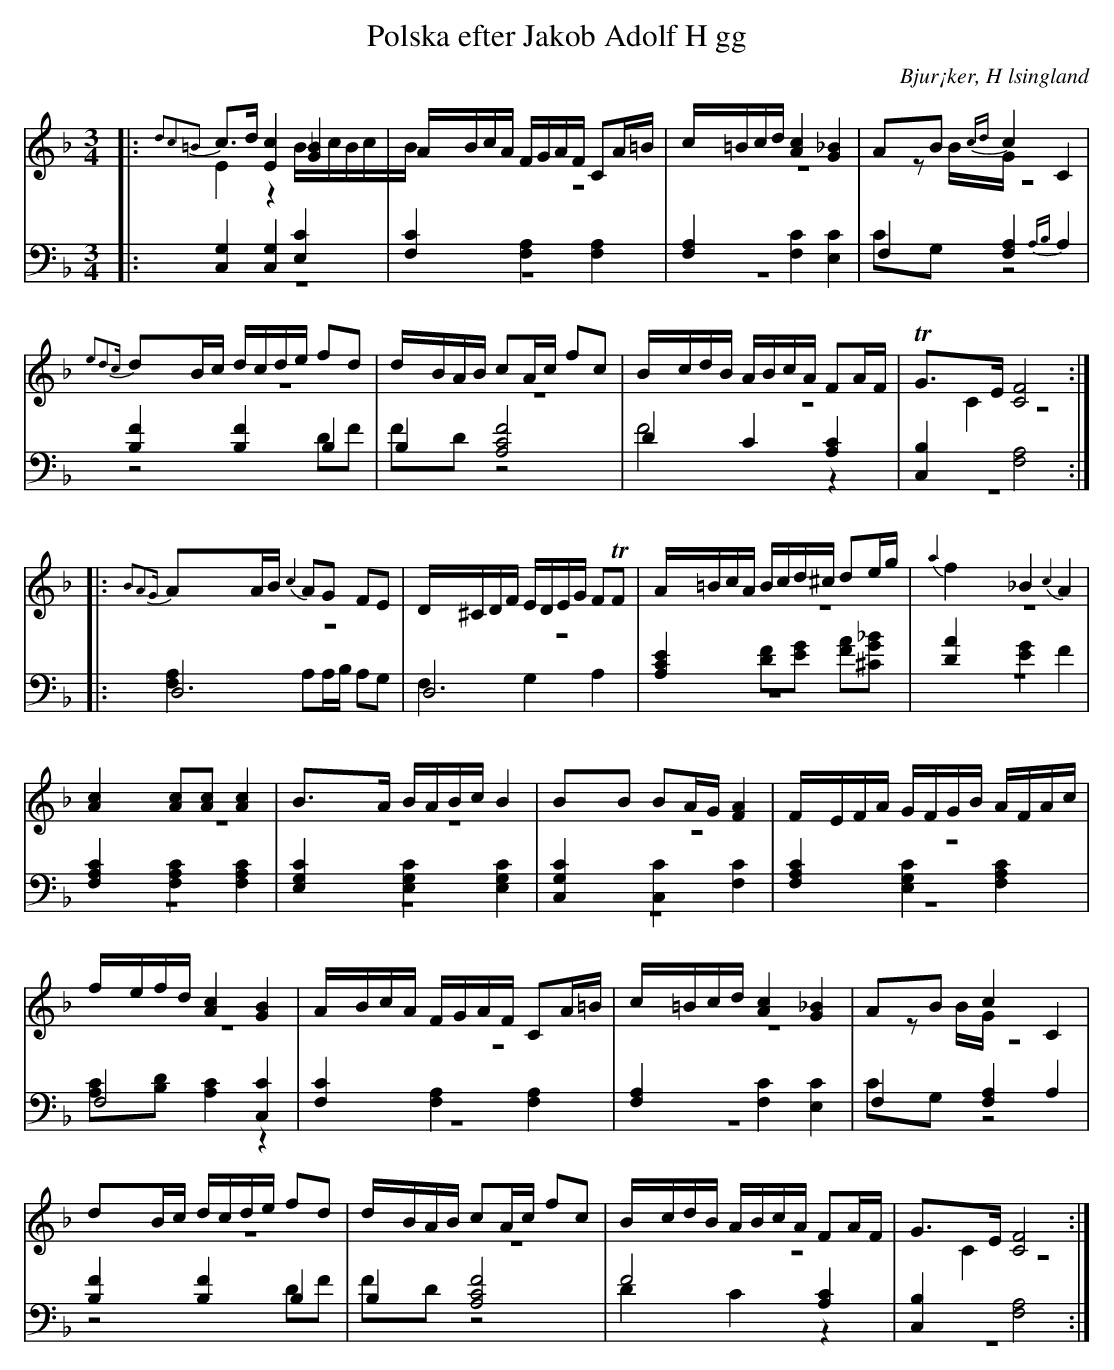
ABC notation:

X:1
T: Polska efter Jakob Adolf H gg
O: Bjur¡ker, H lsingland
M: 3/4
L: 1/16
K: F
V:1
V:2 merge
V:3
V:4 merge
V:1
|: {d2c2=B2}c2>d2 [E4c4] [G4_B4]|ABcA FGAF C2A=B|c=Bcd [A4c4] [G4_B4]|A2B2 {cd}c4 C4 |
{e2d2c}d2Bc dcde f2d2|dBAB c2Ac f2c2|BcdB ABcA F2AF|TG2>E2 [C8F8]:|
|:{B2A2G}A2AB {c2}A2G2 F2E2|D^CDF EDEG F2TF2|A=BcA Bcd^c d2eg|{a2}f4 _B4 {c2}A4 |
[A4c4] [A2c2][A2c2] [A4c4]|B2>A2 BABc B4|B2B2 B2AG [F4A4]|FEFA GFGB AFAc|
fefd [A4c4] [G4B4]|ABcA FGAF C2A=B|c=Bcd [A4c4] [G4_B4]|A2B2 c4 C4 |
d2Bc dcde f2d2|dBAB c2Ac f2c2|BcdB ABcA F2AF|G2>E2 [C8F8]:|
V:2
|:E4 z4 B4/5c4/5B4/5c4/5B4/5|z12|z12|z2BG z8 |
z12|z12|z12|C4 z8:|
|:z12|z12|z12|z12 |
z12|z12|z12|z12|
z12|z12|z12|z2BG z8 |
z12|z12|z12|C4 z8:|
V:3 clef=bass
|: [C,4G,4] [C,4G,4] [E,4C4]|[F,4C4] [F,4A,4] [F,4A,4]|[F,4A,4] [F,4C4] [E,4C4]| F,4 [F,4A,4] {A,B,}A,4|
[B,4F4] [B,4F4] B,4|B,4 [A,8C8F8]|D4 C4 [A,4C4]|[C,4B,4] [F,8A,8]:|
|:D,12|D,12|[A,4C4E4] [D2F2][E2G2] [F2A2][^C2G2_B2]|
[D4A4] [E4G4] F4|[F,4A,4C4] [F,4A,4C4] [F,4A,4C4]|[E,4G,4C4] [E,4G,4C4] [E,4G,4C4]|[C,4G,4C4] [C,4C4] [F,4C4]|
[F,4A,4C4] [E,4G,4C4] [F,4A,4C4]|F,8 [C,4C4]|[F,4C4] [F,4A,4] [F,4A,4]|[F,4A,4] [F,4C4] [E,4C4]|
F,4 [F,4A,4] A,4|[B,4F4] [B,4F4] B,4|B,4 [A,8C8F8]|F8  [A,4C4]|[C,4B,4] [F,8A,8]:|
V:4 clef=bass
|:z12|z12|z12|C2G,2 z8 |
z8 D2F2|F2D2 z8|F8 z4|z12:|
|:[F,4A,4] A,2A,B, A,2G,2|F,4 G,4 A,4|z12|z12 |
z12|z12|z12|z12|
[A,2C2][B,2D2] [A,4C4] z4|z12|z12|C2G,2 z8 |
z8 D2F2|F2D2 z8|D4 C4 z4|z12:|
